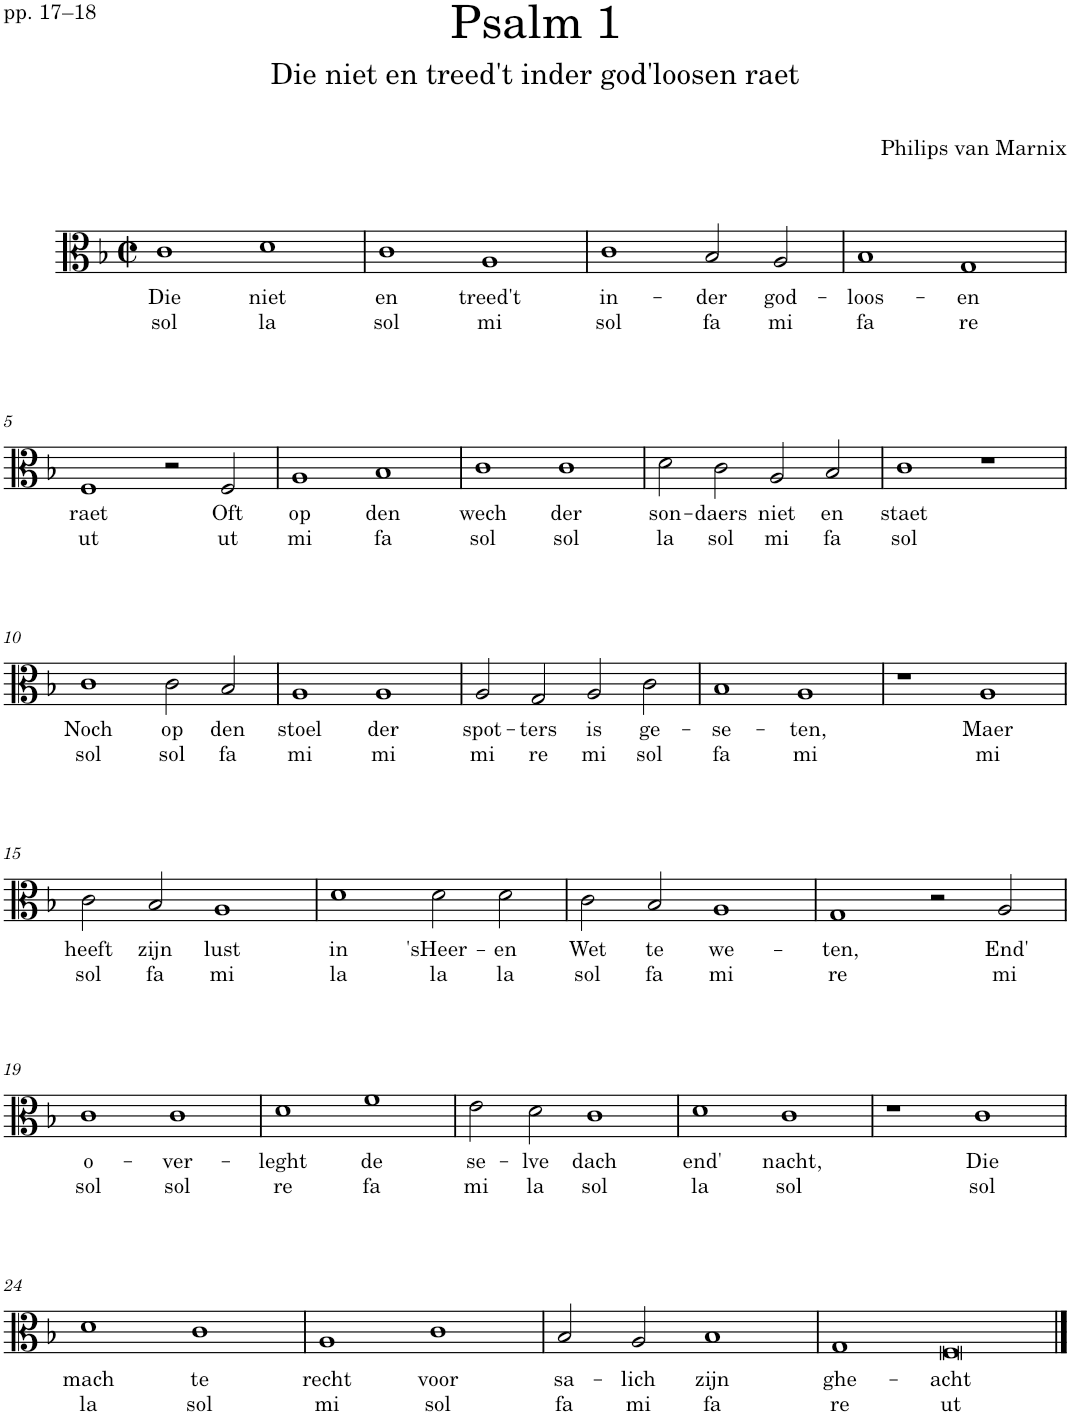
**kern	**text	**text
*part1	*part1	*part1
*staff1	*staff1	*staff1
*I"Voice	*	*
*I'Vo.	*	*
*clefC3	*	*
*k[b-]	*	*
*M4/2	*	*
*met(c|)	*	*
=1	=1	=1
!	!LO:LY:b	!LO:LY:b
1c	Die	sol
!	!LO:LY:b	!LO:LY:b
1d	niet	la
=2	=2	=2
!	!LO:LY:b	!LO:LY:b
1c	en	sol
!	!LO:LY:b	!LO:LY:b
1A	treed't	mi
=3	=3	=3
!	!LO:LY:b	!LO:LY:b
1c	in-	sol
!	!LO:LY:b	!LO:LY:b
2B-/	-der	fa
!	!LO:LY:b	!LO:LY:b
2A/	god-	mi
=4	=4	=4
!	!LO:LY:b	!LO:LY:b
1B-	-loos-	fa
!	!LO:LY:b	!LO:LY:b
1G	-en	re
!!LO:LB:g=z
=5	=5	=5
!	!LO:LY:b	!LO:LY:b
1F	raet	ut
2r	.	.
!	!LO:LY:b	!LO:LY:b
2F/	Oft	ut
=6	=6	=6
!	!LO:LY:b	!LO:LY:b
1A	op	mi
!	!LO:LY:b	!LO:LY:b
1B-	den	fa
=7	=7	=7
!	!LO:LY:b	!LO:LY:b
1c	wech	sol
!	!LO:LY:b	!LO:LY:b
1c	der	sol
=8	=8	=8
!	!LO:LY:b	!LO:LY:b
2d\	son-	la
!	!LO:LY:b	!LO:LY:b
2c\	-daers	sol
!	!LO:LY:b	!LO:LY:b
2A/	niet	mi
!	!LO:LY:b	!LO:LY:b
2B-/	en	fa
=9	=9	=9
!	!LO:LY:b	!LO:LY:b
1c	staet	sol
1r	.	.
!!LO:LB:g=z
=10	=10	=10
!	!LO:LY:b	!LO:LY:b
1c	Noch	sol
!	!LO:LY:b	!LO:LY:b
2c\	op	sol
!	!LO:LY:b	!LO:LY:b
2B-/	den	fa
=11	=11	=11
!	!LO:LY:b	!LO:LY:b
1A	stoel	mi
!	!LO:LY:b	!LO:LY:b
1A	der	mi
=12	=12	=12
!	!LO:LY:b	!LO:LY:b
2A/	spot-	mi
!	!LO:LY:b	!LO:LY:b
2G/	-ters	re
!	!LO:LY:b	!LO:LY:b
2A/	is	mi
!	!LO:LY:b	!LO:LY:b
2c\	ge-	sol
=13	=13	=13
!	!LO:LY:b	!LO:LY:b
1B-	-se-	fa
!	!LO:LY:b	!LO:LY:b
1A	-ten,	mi
=14	=14	=14
1r	.	.
!	!LO:LY:b	!LO:LY:b
1A	Maer	mi
!!LO:LB:g=z
=15	=15	=15
!	!LO:LY:b	!LO:LY:b
2c\	heeft	sol
!	!LO:LY:b	!LO:LY:b
2B-/	zijn	fa
!	!LO:LY:b	!LO:LY:b
1A	lust	mi
=16	=16	=16
!	!LO:LY:b	!LO:LY:b
1d	in	la
!	!LO:LY:b	!LO:LY:b
2d\	'sHeer-	la
!	!LO:LY:b	!LO:LY:b
2d\	-en	la
=17	=17	=17
!	!LO:LY:b	!LO:LY:b
2c\	Wet	sol
!	!LO:LY:b	!LO:LY:b
2B-/	te	fa
!	!LO:LY:b	!LO:LY:b
1A	we-	mi
=18	=18	=18
!	!LO:LY:b	!LO:LY:b
1G	-ten,	re
2r	.	.
!	!LO:LY:b	!LO:LY:b
2A/	End'	mi
!!LO:LB:g=z
=19	=19	=19
!	!LO:LY:b	!LO:LY:b
1c	o-	sol
!	!LO:LY:b	!LO:LY:b
1c	-ver-	sol
=20	=20	=20
!	!LO:LY:b	!LO:LY:b
1d	-leght	re
!	!LO:LY:b	!LO:LY:b
1f	de	fa
=21	=21	=21
!	!LO:LY:b	!LO:LY:b
2e\	se-	mi
!	!LO:LY:b	!LO:LY:b
2d\	-lve	la
!	!LO:LY:b	!LO:LY:b
1c	dach	sol
=22	=22	=22
!	!LO:LY:b	!LO:LY:b
1d	end'	la
!	!LO:LY:b	!LO:LY:b
1c	nacht,	sol
=23	=23	=23
1r	.	.
!	!LO:LY:b	!LO:LY:b
1c	Die	sol
!!LO:LB:g=z
=24	=24	=24
!	!LO:LY:b	!LO:LY:b
1d	mach	la
!	!LO:LY:b	!LO:LY:b
1c	te	sol
=25	=25	=25
!	!LO:LY:b	!LO:LY:b
1A	recht	mi
!	!LO:LY:b	!LO:LY:b
1c	voor	sol
=26	=26	=26
!	!LO:LY:b	!LO:LY:b
2B-/	sa-	fa
!	!LO:LY:b	!LO:LY:b
2A/	-lich	mi
!	!LO:LY:b	!LO:LY:b
1B-	zijn	fa
=27	=27	=27
!	!LO:LY:b	!LO:LY:b
1G	ghe-	re
!	!LO:LY:b	!LO:LY:b
1F	-acht	ut
==	==	==
*-	*-	*-
